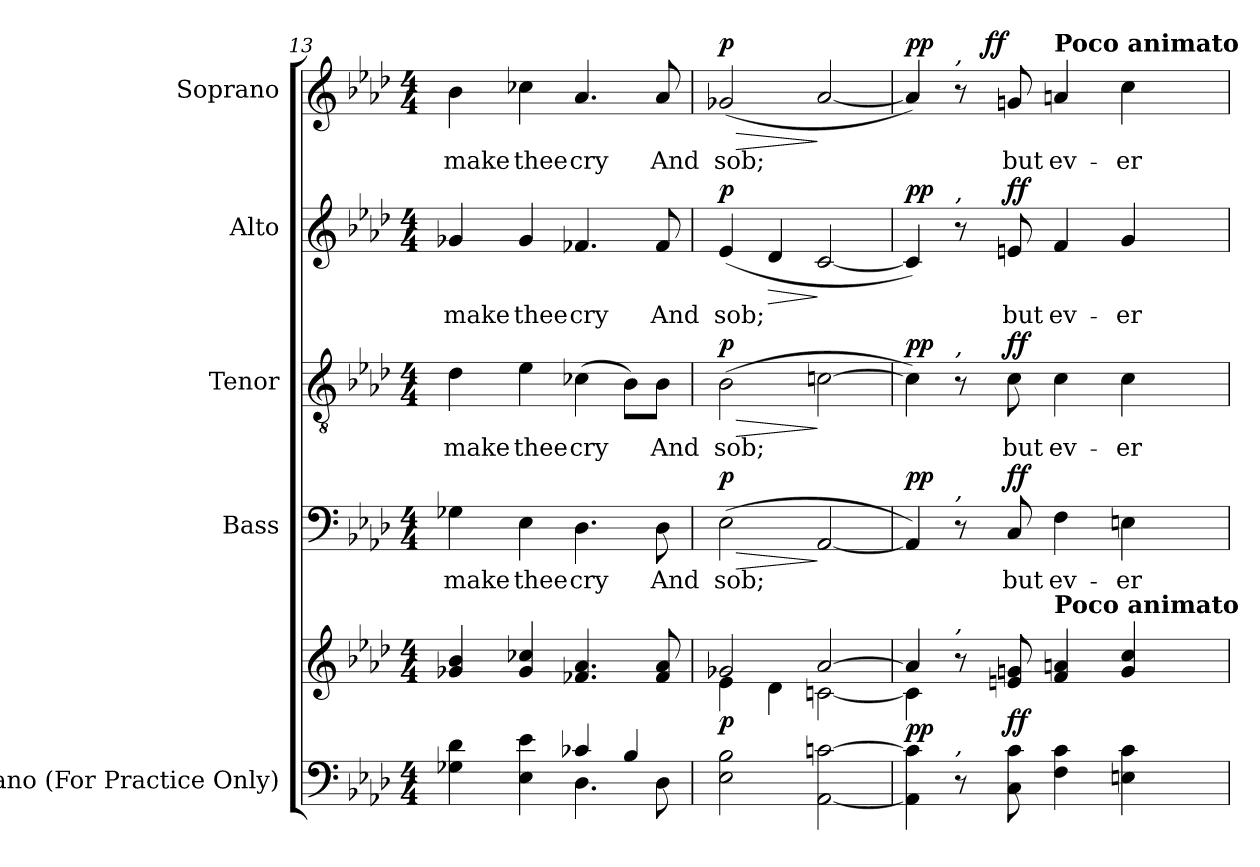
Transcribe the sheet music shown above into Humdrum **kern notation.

**kern	**kern	**dynam	**kern	**text	**dynam	**kern	**text	**dynam	**kern	**text	**dynam	**kern	**text	**dynam
*part5	*part5	*part5	*part4	*part4	*part4	*part3	*part3	*part3	*part2	*part2	*part2	*part1	*part1	*part1
*staff6	*staff5	*staff5/6	*staff4	*staff4	*staff4	*staff3	*staff3	*staff3	*staff2	*staff2	*staff2	*staff1	*staff1	*staff1
*I"Piano (For Practice Only)	*	*	*I"Bass	*	*	*I"Tenor	*	*	*I"Alto	*	*	*I"Soprano	*	*
*I'Pno.	*	*	*I'B.	*	*	*I'T.	*	*	*I'A.	*	*	*I'S.	*	*
!!LO:LB:g=z
*clefF4	*clefG2	*	*clefF4	*	*	*clefGv2	*	*	*clefG2	*	*	*clefG2	*	*
*	*	*	*	*	*	*ITrd7c12	*	*	*	*	*	*	*	*
*k[b-e-a-d-]	*k[b-e-a-d-]	*	*k[b-e-a-d-]	*	*	*k[b-e-a-d-]	*	*	*k[b-e-a-d-]	*	*	*k[b-e-a-d-]	*	*
*A-:	*A-:	*	*A-:	*	*	*A-:	*	*	*A-:	*	*	*A-:	*	*
*M4/4	*M4/4	*	*M4/4	*	*	*M4/4	*	*	*M4/4	*	*	*M4/4	*	*
=13	=13	=13	=13	=13	=13	=13	=13	=13	=13	=13	=13	=13	=13	=13
*^	*	*	*	*	*	*	*	*	*	*	*	*	*	*
!	!	!	!	!	!LO:LY:b:color=#000000	!	!	!	!	!	!	!	!	!	!
!	!	!	!	!	!	!	!	!LO:LY:b:color=#000000	!	!	!	!	!	!	!
!	!	!	!	!	!	!	!	!	!	!	!LO:LY:b:color=#000000	!	!	!	!
!	!	!	!	!	!	!	!	!	!	!	!	!	!	!LO:LY:b:color=#000000	!
2ryy	4G-Xi\ 4d-i	4g-Xi/ 4b-i	.	4G-Xi\	make	.	4D-i\	make	.	4g-Xi/	make	.	4b-i\	make	.
!	!	!	!	!	!LO:LY:b:color=#000000	!	!	!	!	!	!	!	!	!	!
!	!	!	!	!	!	!	!	!LO:LY:b:color=#000000	!	!	!	!	!	!	!
!	!	!	!	!	!	!	!	!	!	!	!LO:LY:b:color=#000000	!	!	!	!
!	!	!	!	!	!	!	!	!	!	!	!	!	!	!LO:LY:b:color=#000000	!
.	4E-i\ 4e-i	4g-i/ 4cc-Xi	.	4E-i\	thee	.	4E-i\	thee	.	4g-i/	thee	.	4cc-Xi\	thee	.
!	!	!	!	!	!LO:LY:b:color=#000000	!	!	!	!	!	!	!	!	!	!
!	!	!	!	!	!	!	!	!LO:LY:b:color=#000000	!	!	!	!	!	!	!
!	!	!	!	!	!	!	!	!	!	!	!LO:LY:b:color=#000000	!	!	!	!
!	!	!	!	!	!	!	!	!	!	!	!	!	!	!LO:LY:b:color=#000000	!
4c-Xi/	4.D-i\	4.f-Xi/ 4.a-i	.	4.D-i\	cry	.	(4C-Xi\	cry	.	4.f-Xi/	cry	.	4.a-i/	cry	.
4B-i/	.	.	.	.	.	.	8BB-i\L)	.	.	.	.	.	.	.	.
!	!	!	!	!	!LO:LY:b:color=#000000	!	!	!	!	!	!	!	!	!	!
!	!	!	!	!	!	!	!	!LO:LY:b:color=#000000	!	!	!	!	!	!	!
!	!	!	!	!	!	!	!	!	!	!	!LO:LY:b:color=#000000	!	!	!	!
!	!	!	!	!	!	!	!	!	!	!	!	!	!	!LO:LY:b:color=#000000	!
.	8D-i\	8f-i/ 8a-i	.	8D-i\	And	.	8BB-i\J	And	.	8f-i/	And	.	8a-i/	And	.
*v	*v	*	*	*	*	*	*	*	*	*	*	*	*	*	*
=14	=14	=14	=14	=14	=14	=14	=14	=14	=14	=14	=14	=14	=14	=14
*	*^	*	*	*	*	*	*	*	*	*	*	*	*	*
*^	*	*	*	*	*	*	*	*	*	*	*	*	*	*	*
!	!	!	!	!	!	!LO:LY:b:color=#000000	!LO:HP:b	!	!	!	!	!	!	!	!	!
*v	*v	*	*	*	*	*	*	*	*	*	*	*	*	*	*	*
*^	*	*	*	*	*	*	*	*	*	*	*	*	*	*	*
!	!	!	!	!	!	!	!	!	!LO:LY:b:color=#000000	!LO:HP:b	!	!	!	!	!	!
*v	*v	*	*	*	*	*	*	*	*	*	*	*	*	*	*	*
*^	*	*	*	*	*	*	*	*	*	*	*	*	*	*	*
!	!	!	!	!	!	!	!	!	!	!	!	!LO:LY:b:color=#000000	!	!	!	!
*v	*v	*	*	*	*	*	*	*	*	*	*	*	*	*	*	*
*^	*	*	*	*	*	*	*	*	*	*	*	*	*	*	*
!	!	!	!	!	!	!	!	!	!	!	!	!	!	!	!LO:LY:b:color=#000000	!LO:HP:b
*v	*v	*	*	*	*	*	*	*	*	*	*	*	*	*	*	*
2E-i\ 2B-i	2g-Xi/	4e-i\	p	(2E-i\	sob;	> p	(2BB-i\	sob;	> p	(4e-i/	sob;	p	(2g-Xi/	sob;	> p
!	!	!	!	!	!	!	!	!	!	!	!	!LO:HP:b	!	!	!
.	.	4d-i\	.	.	.	.	.	.	.	4d-i/	.	>	.	.	.
[<2AA-i\ [>2cni	[>2a-i/	[<2cni\	.	[<2AA-i/	.	]	[>2Cni\	.	]	[<2ci/	.	]	[<2a-i/	.	]
=15	=15	=15	=15	=15	=15	=15	=15	=15	=15	=15	=15	=15	=15	=15	=15
*	*	*	*	*	*	*	*	*	*	*	*	*	*^	*	*
4AA-i\] 4ci]	4a-i/]	4ci\]	pp	4AA-i/])	.	pp	4Ci\])	.	pp	4ci/])	.	pp	4a-i/])	4ryy	.	pp
!	!	!	!	!	!	!	!	!	!	!	!	!	!LO:TX:a:i:t=,	!	!	!
!	!	!	!	!	!	!	!	!	!	!LO:TX:a:i:t=,	!	!	!	!	!	!
!	!	!	!	!	!	!	!LO:TX:a:i:t=,	!	!	!	!	!	!	!	!	!
!	!	!	!	!LO:TX:a:i:t=,	!	!	!	!	!	!	!	!	!	!	!	!
!	!LO:TX:a:i:t=,	!	!	!	!	!	!	!	!	!	!	!	!	!	!	!
!LO:TX:a:i:t=,	!	!	!	!	!	!	!	!	!	!	!	!	!	!	!	!
8r	8r	2.ryy	.	8r	.	.	8r	.	.	8r	.	.	8r	32ryy	.	.
.	.	.	.	.	.	.	.	.	.	.	.	.	.	64ryy	.	.
.	.	.	.	.	.	.	.	.	.	.	.	.	.	128ryy	.	.
.	.	.	.	.	.	.	.	.	.	.	.	.	.	512ryy	.	.
.	.	.	.	.	.	.	.	.	.	.	.	.	.	2ryy	.	ff
!	!	!	!	!	!LO:LY:b:color=#000000	!	!	!	!	!	!	!	!	!	!	!
!	!	!	!	!	!	!	!	!LO:LY:b:color=#000000	!	!	!	!	!	!	!	!
!	!	!	!	!	!	!	!	!	!	!	!LO:LY:b:color=#000000	!	!	!	!	!
!	!	!	!	!	!	!	!	!	!	!	!	!	!	!	!LO:LY:b:color=#000000	!
8Ci\ 8ci	8eni/ 8gni	.	ff	8Ci/	but	ff	8Ci\	but	ff	8eni/	but	ff	8gni/	.	but	.
!	!	!	!	!	!LO:LY:b:color=#000000	!	!	!	!	!	!	!	!	!	!	!
!	!	!	!	!	!	!	!	!LO:LY:b:color=#000000	!	!	!	!	!	!	!	!
!	!	!	!	!	!	!	!	!	!	!	!LO:LY:b:color=#000000	!	!	!	!	!
!	!	!	!	!	!	!	!	!	!	!	!	!	!LO:TX:a:B:t=Poco animato	!	!	!
!	!LO:TX:a:B:t=Poco animato	!	!	!	!	!	!	!	!	!	!	!	!	!	!	!
!	!	!	!	!	!	!	!	!	!	!	!	!	!	!	!LO:LY:b:color=#000000	!
4Fi\ 4ci	4fi/ 4ani	.	.	4Fi\	ev-	.	4Ci\	ev-	.	4fi/	ev-	.	4ani/	.	ev-	.
!	!	!	!	!	!LO:LY:b:color=#000000	!	!	!	!	!	!	!	!	!	!	!
!	!	!	!	!	!	!	!	!LO:LY:b:color=#000000	!	!	!	!	!	!	!	!
!	!	!	!	!	!	!	!	!	!	!	!LO:LY:b:color=#000000	!	!	!	!	!
!	!	!	!	!	!	!	!	!	!	!	!	!	!	!	!LO:LY:b:color=#000000	!
4Eni\ 4ci	4gi/ 4cci	.	.	4Eni\	-er	.	4Ci\	-er	.	4gi/	-er	.	4cci\	.	-er	.
.	.	.	.	.	.	.	.	.	.	.	.	.	.	8ryy	.	.
.	.	.	.	.	.	.	.	.	.	.	.	.	.	16ryy	.	.
.	.	.	.	.	.	.	.	.	.	.	.	.	.	256.ryy	.	.
*	*v	*v	*	*	*	*	*	*	*	*	*	*	*v	*v	*	*
=	=	=	=	=	=	=	=	=	=	=	=	=	=	=
*-	*-	*-	*-	*-	*-	*-	*-	*-	*-	*-	*-	*-	*-	*-
